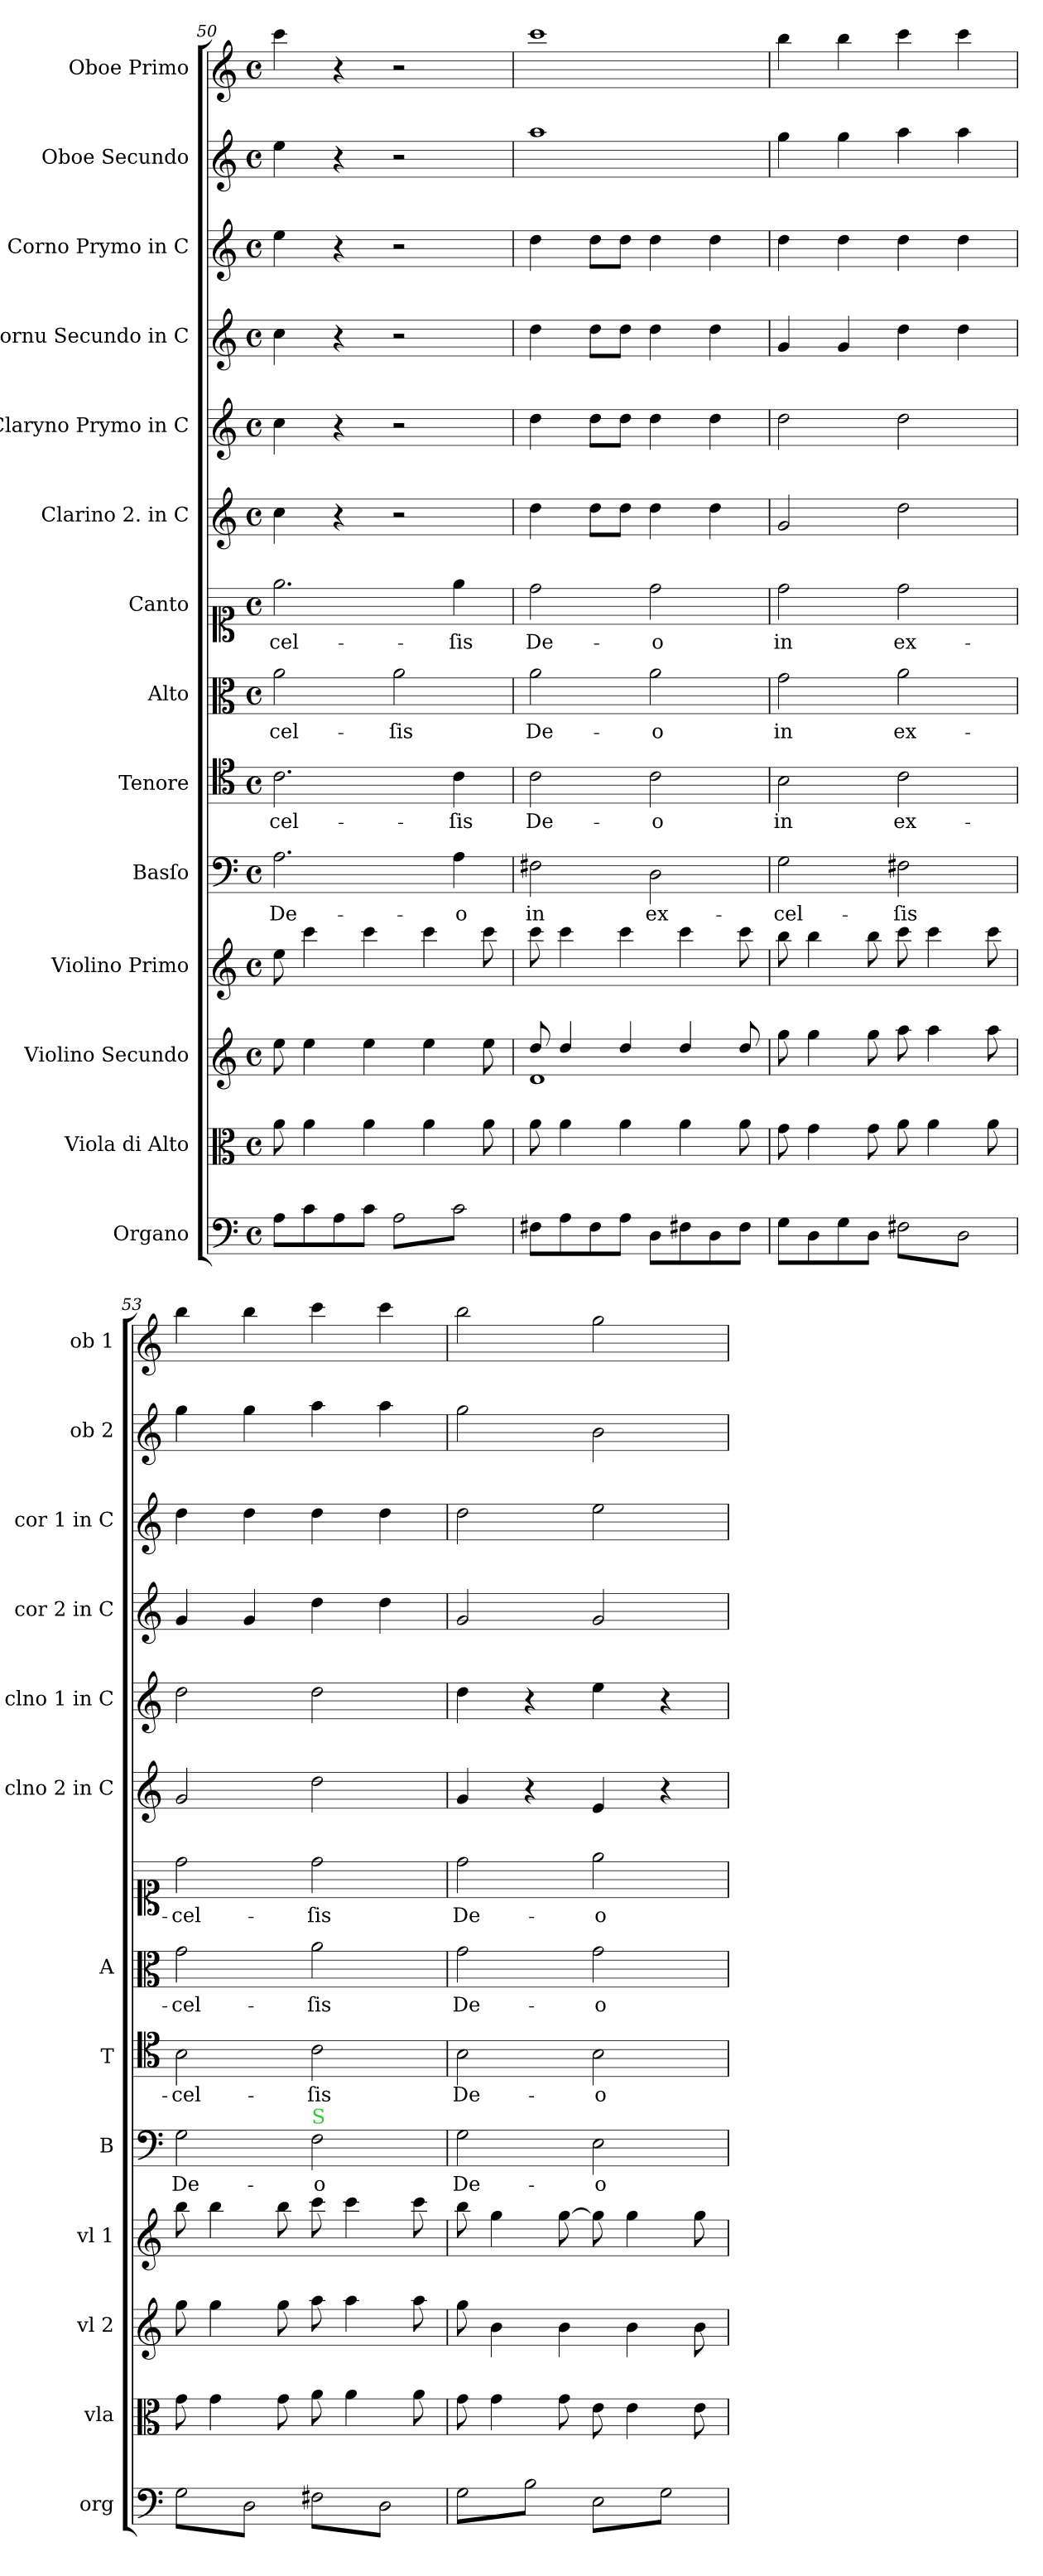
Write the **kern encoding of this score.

**kern	**kern	**kern	**kern	**kern	**text	**kern	**text	**kern	**text	**kern	**text	**kern	**kern	**kern	**kern	**kern	**kern
*part14	*part13	*part12	*part11	*part10	*part10	*part9	*part9	*part8	*part8	*part7	*part7	*part6	*part5	*part4	*part3	*part2	*part1
*staff14	*staff13	*staff12	*staff11	*staff10	*staff10	*staff9	*staff9	*staff8	*staff8	*staff7	*staff7	*staff6	*staff5	*staff4	*staff3	*staff2	*staff1
*I"Organo	*I"Viola di Alto	*I"Violino Secundo	*I"Violino Primo	*I"Basſo	*	*I"Tenore	*	*I"Alto	*	*I"Canto	*	*I"Clarino 2. in C	*I"Claryno Prymo in C	*I"Cornu Secundo in C	*I"Corno Prymo in C	*I"Oboe Secundo	*I"Oboe Primo
*I'org	*I'vla	*I'vl 2	*I'vl 1	*I'B	*	*I'T	*	*I'A	*	*	*	*I'clno 2 in C	*I'clno 1 in C	*I'cor 2 in C	*I'cor 1 in C	*I'ob 2	*I'ob 1
*clefF4	*clefC3	*clefG2	*clefG2	*clefF4	*	*clefC4	*	*clefC3	*	*clefC1	*	*clefG2	*clefG2	*clefG2	*clefG2	*clefG2	*clefG2
*k[]	*k[]	*k[]	*k[]	*k[]	*	*k[]	*	*k[]	*	*k[]	*	*k[]	*k[]	*k[]	*k[]	*k[]	*k[]
*C:	*C:	*C:	*C:	*C:	*	*C:	*	*C:	*	*C:	*	*C:	*C:	*C:	*C:	*C:	*C:
*M4/4	*M4/4	*M4/4	*M4/4	*M4/4	*	*M4/4	*	*M4/4	*	*M4/4	*	*M4/4	*M4/4	*M4/4	*M4/4	*M4/4	*M4/4
*met(c)	*met(c)	*met(c)	*met(c)	*met(c)	*	*met(c)	*	*met(c)	*	*met(c)	*	*met(c)	*met(c)	*met(c)	*met(c)	*met(c)	*met(c)
=50	=50	=50	=50	=50	=50	=50	=50	=50	=50	=50	=50	=50	=50	=50	=50	=50	=50
8A\L	8a\	8ee\	8ee\	2.A\	De-	2.c\	-cel-	2a\	-cel-	2.ee\	-cel-	4cc\	4cc\	4cc\	4ee\	4ee\	4ccc\
8c\	4a\	4ee\	4ccc\	.	.	.	.	.	.	.	.	.	.	.	.	.	.
8A\	.	.	.	.	.	.	.	.	.	.	.	4r	4r	4r	4r	4r	4r
8c\J	4a\	4ee\	4ccc\	.	.	.	.	.	.	.	.	.	.	.	.	.	.
*tremolo	*	*	*	*	*	*	*	*	*	*	*	*	*	*	*	*	*
8A\L	.	.	.	.	.	.	.	2a\	-ſis	.	.	2r	2r	2r	2r	2r	2r
8c\	4a\	4ee\	4ccc\	.	.	.	.	.	.	.	.	.	.	.	.	.	.
8A\	.	.	.	4A\	-o	4c\	-ſis	.	.	4ee\	-ſis	.	.	.	.	.	.
8c\J	8a\	8ee\	8ccc\	.	.	.	.	.	.	.	.	.	.	.	.	.	.
*Xtremolo	*	*	*	*	*	*	*	*	*	*	*	*	*	*	*	*	*
=51	=51	=51	=51	=51	=51	=51	=51	=51	=51	=51	=51	=51	=51	=51	=51	=51	=51
*	*	*^	*	*	*	*	*	*	*	*	*	*	*	*	*	*	*
8F#X\L	8a\	8dd/	1d	8ccc\	2F#X\	in	2c\	De-	2a\	De-	2dd\	De-	4dd\	4dd\	4dd\	4dd\	1aa	1ccc
8A\	4a\	4dd/	.	4ccc\	.	.	.	.	.	.	.	.	.	.	.	.	.	.
8F#\	.	.	.	.	.	.	.	.	.	.	.	.	8dd\L	8dd\L	8dd\L	8dd\L	.	.
8A\J	4a\	4dd/	.	4ccc\	.	.	.	.	.	.	.	.	8dd\J	8dd\J	8dd\J	8dd\J	.	.
8D\L	.	.	.	.	2D\	ex-	2c\	-o	2a\	-o	2dd\	-o	4dd\	4dd\	4dd\	4dd\	.	.
8F#X\	4a\	4dd/	.	4ccc\	.	.	.	.	.	.	.	.	.	.	.	.	.	.
8D\	.	.	.	.	.	.	.	.	.	.	.	.	4dd\	4dd\	4dd\	4dd\	.	.
8F#\J	8a\	8dd/	.	8ccc\	.	.	.	.	.	.	.	.	.	.	.	.	.	.
*	*	*v	*v	*	*	*	*	*	*	*	*	*	*	*	*	*	*	*
=52	=52	=52	=52	=52	=52	=52	=52	=52	=52	=52	=52	=52	=52	=52	=52	=52	=52
8G\L	8g\	8gg\	8bb\	2G\	-cel-	2B\	in	2g\	in	2dd\	in	2g/	2dd\	4g/	4dd\	4gg\	4bb\
8D\	4g\	4gg\	4bb\	.	.	.	.	.	.	.	.	.	.	.	.	.	.
8G\	.	.	.	.	.	.	.	.	.	.	.	.	.	4g/	4dd\	4gg\	4bb\
8D\J	8g\	8gg\	8bb\	.	.	.	.	.	.	.	.	.	.	.	.	.	.
*tremolo	*	*	*	*	*	*	*	*	*	*	*	*	*	*	*	*	*
8F#X\L	8a\	8aa\	8ccc\	2F#X\	-ſis	2c\	ex-	2a\	ex-	2dd\	ex-	2dd\	2dd\	4dd\	4dd\	4aa\	4ccc\
8D\	4a\	4aa\	4ccc\	.	.	.	.	.	.	.	.	.	.	.	.	.	.
8F#X\	.	.	.	.	.	.	.	.	.	.	.	.	.	4dd\	4dd\	4aa\	4ccc\
8D\J	8a\	8aa\	8ccc\	.	.	.	.	.	.	.	.	.	.	.	.	.	.
=53	=53	=53	=53	=53	=53	=53	=53	=53	=53	=53	=53	=53	=53	=53	=53	=53	=53
8G\L	8g\	8gg\	8bb\	2G\	De-	2B\	-cel-	2g\	-cel-	2dd\	-cel-	2g/	2dd\	4g/	4dd\	4gg\	4bb\
8D\	4g\	4gg\	4bb\	.	.	.	.	.	.	.	.	.	.	.	.	.	.
8G\	.	.	.	.	.	.	.	.	.	.	.	.	.	4g/	4dd\	4gg\	4bb\
8D\J	8g\	8gg\	8bb\	.	.	.	.	.	.	.	.	.	.	.	.	.	.
!	!	!	!	!LO:TX:a:color=limegreen:t=S	!	!	!	!	!	!	!	!	!	!	!	!	!
8F#X\L	8a\	8aa\	8ccc\	2F\	-o	2c\	-ſis	2a\	-ſis	2dd\	-ſis	2dd\	2dd\	4dd\	4dd\	4aa\	4ccc\
8D\	4a\	4aa\	4ccc\	.	.	.	.	.	.	.	.	.	.	.	.	.	.
8F#X\	.	.	.	.	.	.	.	.	.	.	.	.	.	4dd\	4dd\	4aa\	4ccc\
8D\J	8a\	8aa\	8ccc\	.	.	.	.	.	.	.	.	.	.	.	.	.	.
=54	=54	=54	=54	=54	=54	=54	=54	=54	=54	=54	=54	=54	=54	=54	=54	=54	=54
8G\L	8g\	8gg\	8bb\	2G\	De-	2B\	De-	2g\	De-	2dd\	De-	4g/	4dd\	2g/	2dd\	2gg\	2bb\
8B\	4g\	4b\	4gg\	.	.	.	.	.	.	.	.	.	.	.	.	.	.
8G\	.	.	.	.	.	.	.	.	.	.	.	4r	4r	.	.	.	.
8B\J	8g\	4b\	[8gg\	.	.	.	.	.	.	.	.	.	.	.	.	.	.
8E\L	8e\	.	8gg\]	2E\	-o	2B\	-o	2g\	-o	2ee\	-o	4e/	4ee\	2g/	2ee\	2b\	2gg\
8G\	4e\	4b\	4gg\	.	.	.	.	.	.	.	.	.	.	.	.	.	.
8E\	.	.	.	.	.	.	.	.	.	.	.	4r	4r	.	.	.	.
8G\J	8e\	8b\	8gg\	.	.	.	.	.	.	.	.	.	.	.	.	.	.
*Xtremolo	*	*	*	*	*	*	*	*	*	*	*	*	*	*	*	*	*
.	.	.	.	.	.	.	.	.	.	.	.	.	.	.	.	.	.
.	.	.	.	.	.	.	.	.	.	.	.	.	.	.	.	.	.
=	=	=	=	=	=	=	=	=	=	=	=	=	=	=	=	=	=
*-	*-	*-	*-	*-	*-	*-	*-	*-	*-	*-	*-	*-	*-	*-	*-	*-	*-
